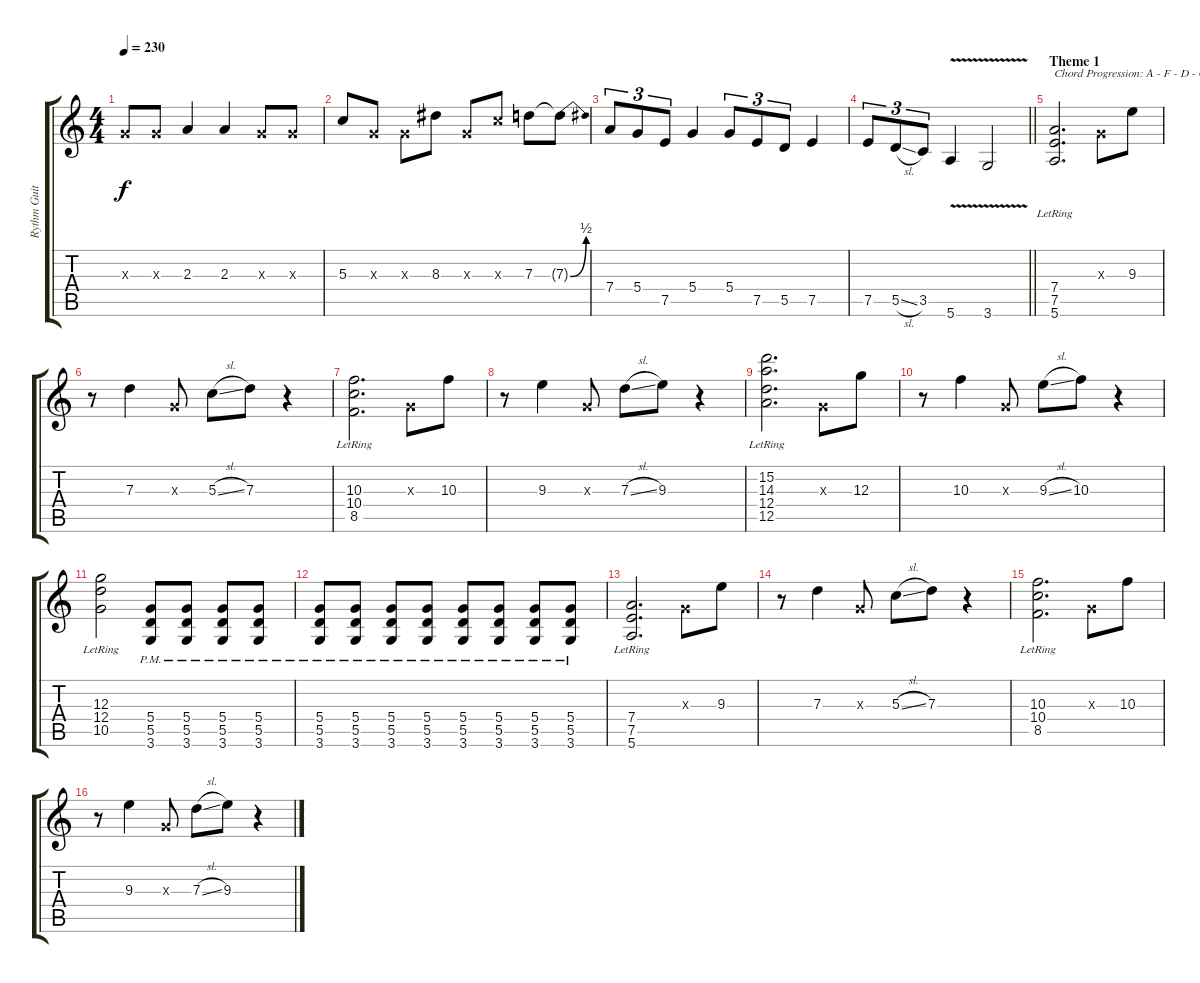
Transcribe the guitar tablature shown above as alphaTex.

\track ("Rythm Guitar" "Rythm Guit") {instrument overdrivenguitar}
\staff {score tabs}
\tuning (E4 B3 G3 D3 A2 E2) {hide}
\ts (4 4)
\tempo 230
\clef g2
\ks c
0.3{x}.8{dy f} 0.3{x}.8 2.3.4 2.3.4 0.3{x}.8 0.3{x}.8 |
5.3.8 0.3{x}.8 0.3{x}.8 8.3.8 0.3{x}.8 5.3{x}.8 7.3.8 7.3{be (bend 0 0 60 2) t}.8 |
7.4.8{tu (3 2)} 5.4.8{tu (3 2)} 7.5.8{tu (3 2)} 5.4.4 5.4.8{tu (3 2)} 7.5.8{tu (3 2)} 5.5.8{tu (3 2)} 7.5.4 |
\barLineRight lightlight
7.5.8{tu (3 2)} 5.5{sl}.8{tu (3 2)} 3.5.8{tu (3 2)} 5.6{v}.4 3.6{v}.2 |
\section ("" "Theme 1")
(7.4{lr} 7.5{lr} 5.6{lr}).2{d txt "Chord Progression: A - F - D - G" volume 9} 0.3{x}.8 9.3.8 |
r.8 7.3.4 0.3{x}.8 5.3{sl}.8 7.3.8 r.4 |
(10.3{lr} 10.4{lr} 8.5{lr}).2{d} 0.3{x}.8 10.3.8 |
r.8 9.3.4 0.3{x}.8 7.3{sl}.8 9.3.8 r.4 |
(15.2 14.3{lr} 12.4{lr} 12.5).2{d} 0.3{x}.8 12.3.8 |
r.8 10.3.4 0.3{x}.8 9.3{sl}.8 10.3.8 r.4 |
(12.3{lr} 12.4{lr} 10.5{lr}).2 (5.4{pm} 5.5{pm} 3.6{pm}).8 (5.4{pm} 5.5{pm} 3.6{pm}).8 (5.4{pm} 5.5{pm} 3.6{pm}).8 (5.4{pm} 5.5{pm} 3.6{pm}).8 |
(5.4{pm} 5.5{pm} 3.6{pm}).8 (5.4{pm} 5.5{pm} 3.6{pm}).8 (5.4{pm} 5.5{pm} 3.6{pm}).8 (5.4{pm} 5.5{pm} 3.6{pm}).8 (5.4{pm} 5.5{pm} 3.6{pm}).8 (5.4{pm} 5.5{pm} 3.6{pm}).8 (5.4{pm} 5.5{pm} 3.6{pm}).8 (5.4{pm} 5.5{pm} 3.6{pm}).8 |
(7.4{lr} 7.5{lr} 5.6{lr}).2{d volume 8} 0.3{x}.8 9.3.8 |
r.8 7.3.4 0.3{x}.8 5.3{sl}.8 7.3.8 r.4 |
(10.3{lr} 10.4{lr} 8.5{lr}).2{d} 0.3{x}.8 10.3.8 |
r.8 9.3.4 0.3{x}.8 7.3{sl}.8 9.3.8 r.4
